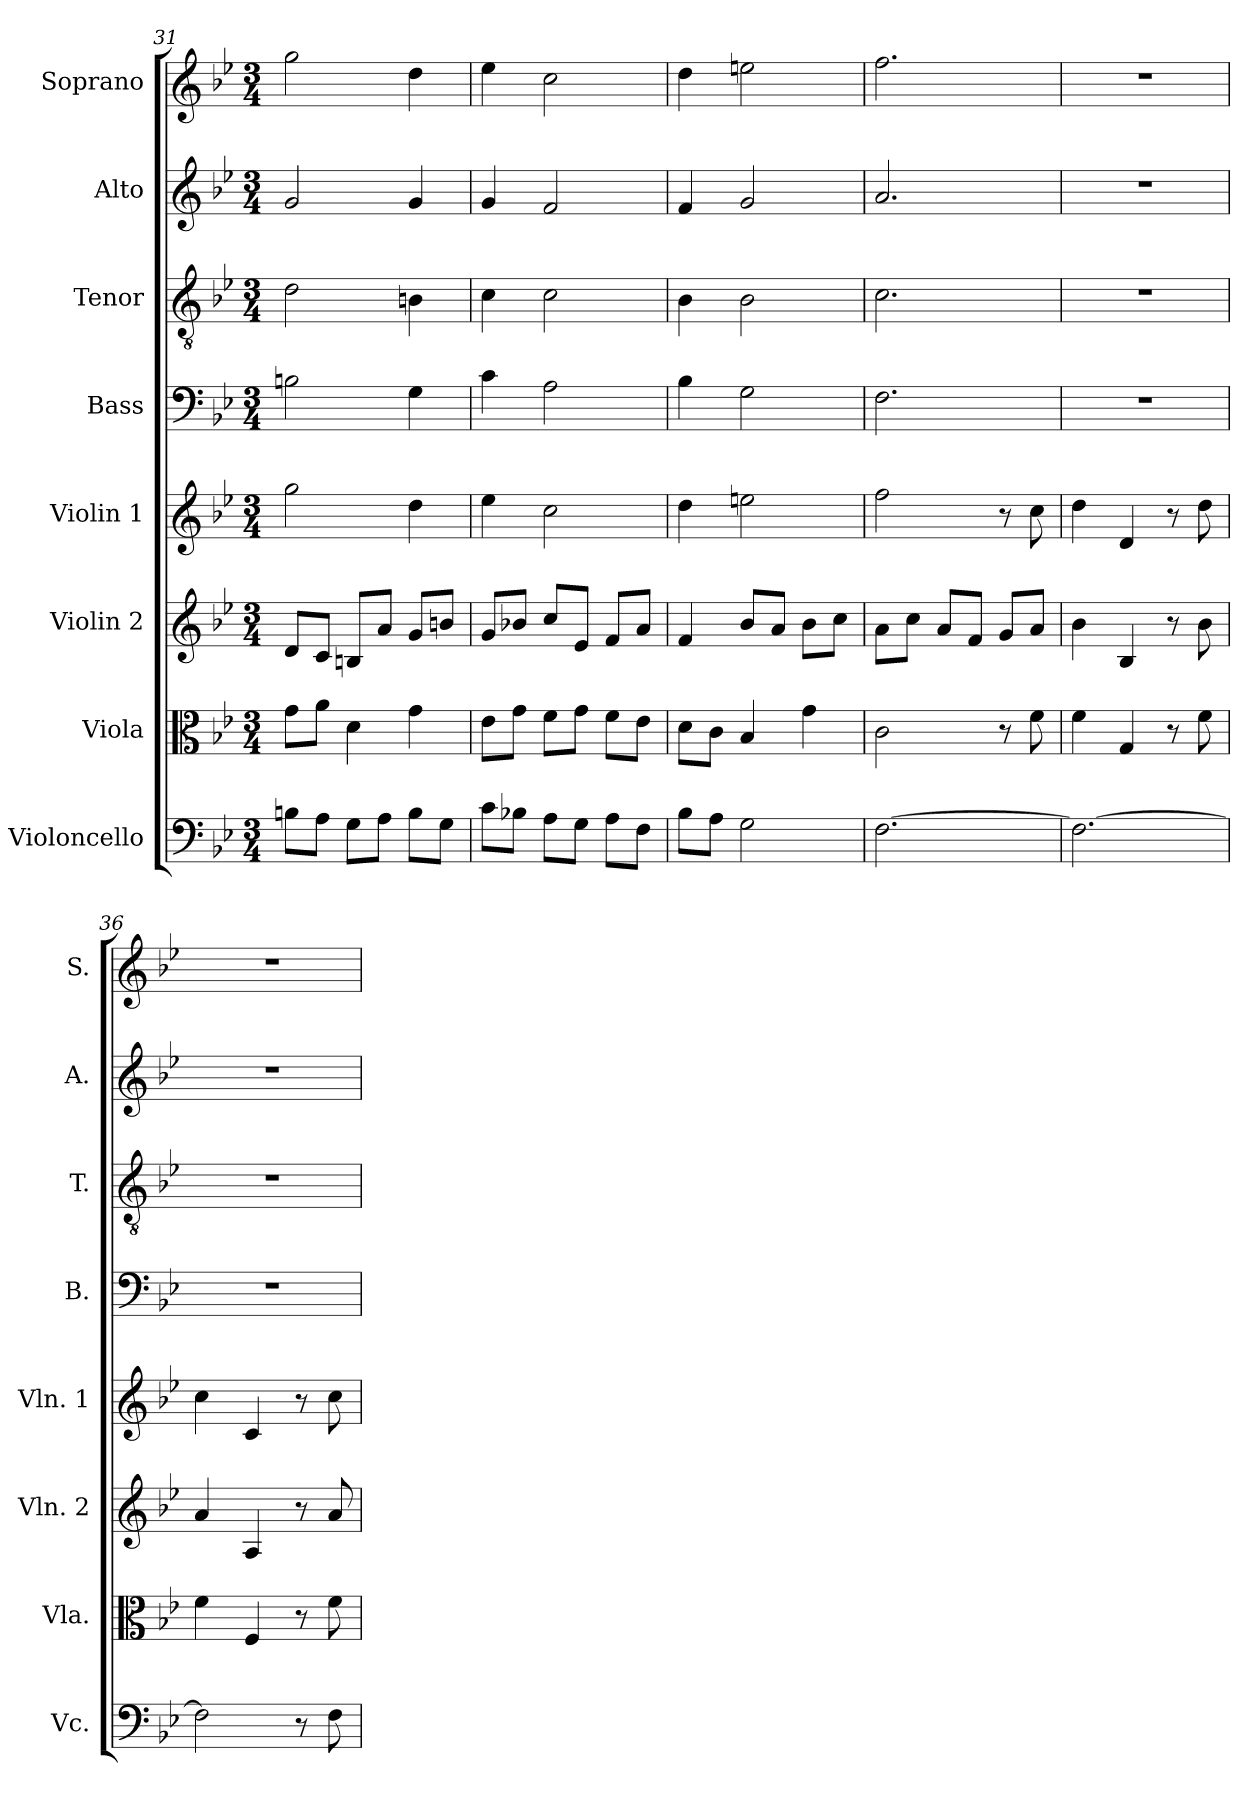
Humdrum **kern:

**kern	**kern	**kern	**kern	**kern	**kern	**kern	**kern
*part8	*part7	*part6	*part5	*part4	*part3	*part2	*part1
*staff8	*staff7	*staff6	*staff5	*staff4	*staff3	*staff2	*staff1
*I"Violoncello	*I"Viola	*I"Violin 2	*I"Violin 1	*I"Bass	*I"Tenor	*I"Alto	*I"Soprano
*I'Vc.	*I'Vla.	*I'Vln. 2	*I'Vln. 1	*I'B.	*I'T.	*I'A.	*I'S.
*clefF4	*clefC3	*clefG2	*clefG2	*clefF4	*clefGv2	*clefG2	*clefG2
*	*	*	*	*	*ITrd7c12	*	*
*k[b-e-]	*k[b-e-]	*k[b-e-]	*k[b-e-]	*k[b-e-]	*k[b-e-]	*k[b-e-]	*k[b-e-]
*B-:	*B-:	*B-:	*B-:	*B-:	*B-:	*B-:	*B-:
*M3/4	*M3/4	*M3/4	*M3/4	*M3/4	*M3/4	*M3/4	*M3/4
=31	=31	=31	=31	=31	=31	=31	=31
8Bni\L	8gi\L	8di/L	2ggi\	2Bni\	2Di\	2gi/	2ggi\
8Ai\J	8ai\J	8ci/J	.	.	.	.	.
8Gi\L	4di\	8Bni/L	.	.	.	.	.
8Ai\J	.	8ai/J	.	.	.	.	.
8Bi\L	4gi\	8gi/L	4ddi\	4Gi\	4BBni\	4gi/	4ddi\
8Gi\J	.	8bni/J	.	.	.	.	.
=32	=32	=32	=32	=32	=32	=32	=32
8ci\L	8e-i\L	8gi/L	4ee-i\	4ci\	4Ci\	4gi/	4ee-i\
8B-Xi\J	8gi\J	8b-Xi/J	.	.	.	.	.
8Ai\L	8fi\L	8cci/L	2cci\	2Ai\	2Ci\	2fi/	2cci\
8Gi\J	8gi\J	8e-i/J	.	.	.	.	.
8Ai\L	8fi\L	8fi/L	.	.	.	.	.
8Fi\J	8e-i\J	8ai/J	.	.	.	.	.
=33	=33	=33	=33	=33	=33	=33	=33
8B-i\L	8di\L	4fi/	4ddi\	4B-i\	4BB-i\	4fi/	4ddi\
8Ai\J	8ci\J	.	.	.	.	.	.
2Gi\	4B-i/	8b-i/L	2eeni\	2Gi\	2BB-i\	2gi/	2eeni\
.	.	8ai/J	.	.	.	.	.
.	4gi\	8b-i\L	.	.	.	.	.
.	.	8cci\J	.	.	.	.	.
=34	=34	=34	=34	=34	=34	=34	=34
[>2.Fi\	2ci\	8ai\L	2ffi\	2.Fi\	2.Ci\	2.ai/	2.ffi\
.	.	8cci\J	.	.	.	.	.
.	.	8ai/L	.	.	.	.	.
.	.	8fi/J	.	.	.	.	.
.	8r	8gi/L	8r	.	.	.	.
.	8fi\	8ai/J	8cci\	.	.	.	.
=35	=35	=35	=35	=35	=35	=35	=35
!	!	!	!	!LO:N:vis=1	!LO:N:vis=1	!LO:N:vis=1	!LO:N:vis=1
2.Fi\_>	4fi\	4b-i\	4ddi\	2.r	2.r	2.r	2.r
.	4Gi/	4B-i/	4di/	.	.	.	.
.	8r	8r	8r	.	.	.	.
.	8fi\	8b-i\	8ddi\	.	.	.	.
!!LO:PB:g=z
=36	=36	=36	=36	=36	=36	=36	=36
!	!	!	!	!LO:N:vis=1	!LO:N:vis=1	!LO:N:vis=1	!LO:N:vis=1
2Fi\]	4fi\	4ai/	4cci\	2.r	2.r	2.r	2.r
.	4Fi/	4Ai/	4ci/	.	.	.	.
8r	8r	8r	8r	.	.	.	.
8Fi\	8fi\	8ai/	8cci\	.	.	.	.
=	=	=	=	=	=	=	=
*-	*-	*-	*-	*-	*-	*-	*-
